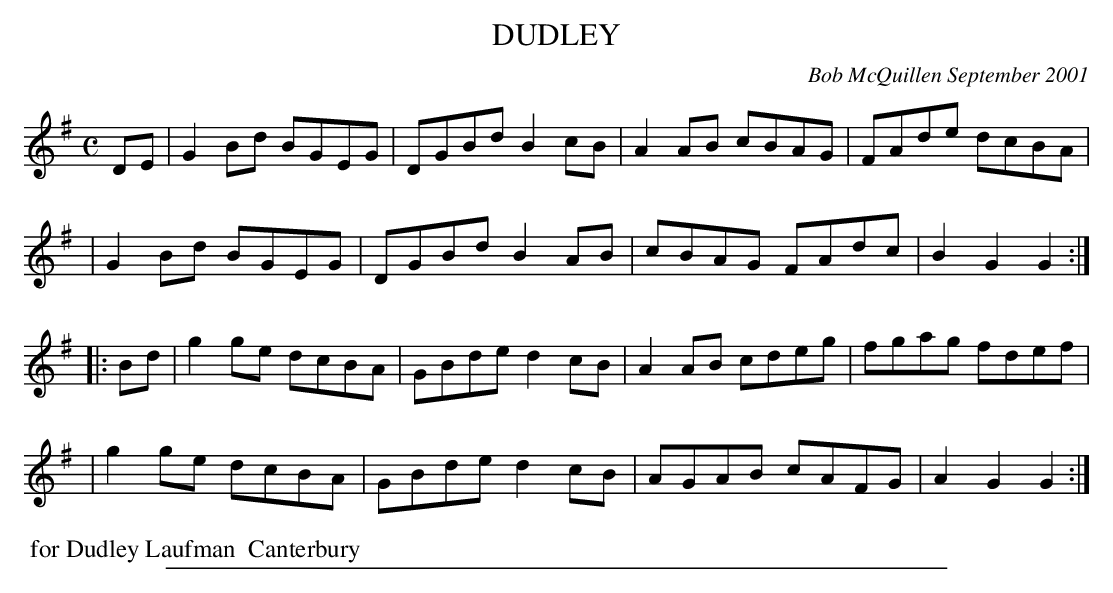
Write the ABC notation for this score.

X:1
T: DUDLEY
C: Bob McQuillen September 2001
M: C
L: 1/8
K: G
DE \
| G2Bd BGEG | DGBd B2cB | A2AB cBAG | FAde dcBA |
| G2Bd BGEG | DGBd B2AB | cBAG FAdc | B2G2 G2 :|
|: Bd \
| g2ge dcBA | GBde d2cB | A2AB cdeg | fgag fdef |
| g2ge dcBA | GBde d2cB | AGAB cAFG | A2G2 G2 :|
